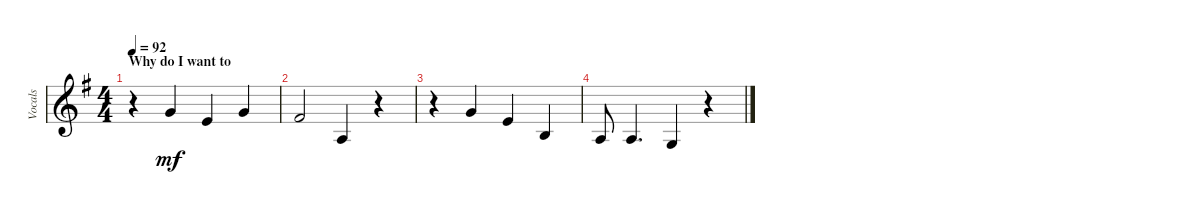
\track ("Vocals" "Vocals") {instrument ocarina}
\staff {score}
\tuning (E4 B3 G3 D3 A2 E2) {hide}
\ts (4 4)
\section ("" "Why do I want to")
\tempo 92
\clef g2
\ks eminor
r.4{dy f} 8.2.4{dy mf} 5.2.4 8.2.4 |
7.2.2 2.3.4 r.4 |
r.4 8.2.4 5.2.4 4.3.4 |
2.3.8 2.3.4{d} 0.3.4 r.4
